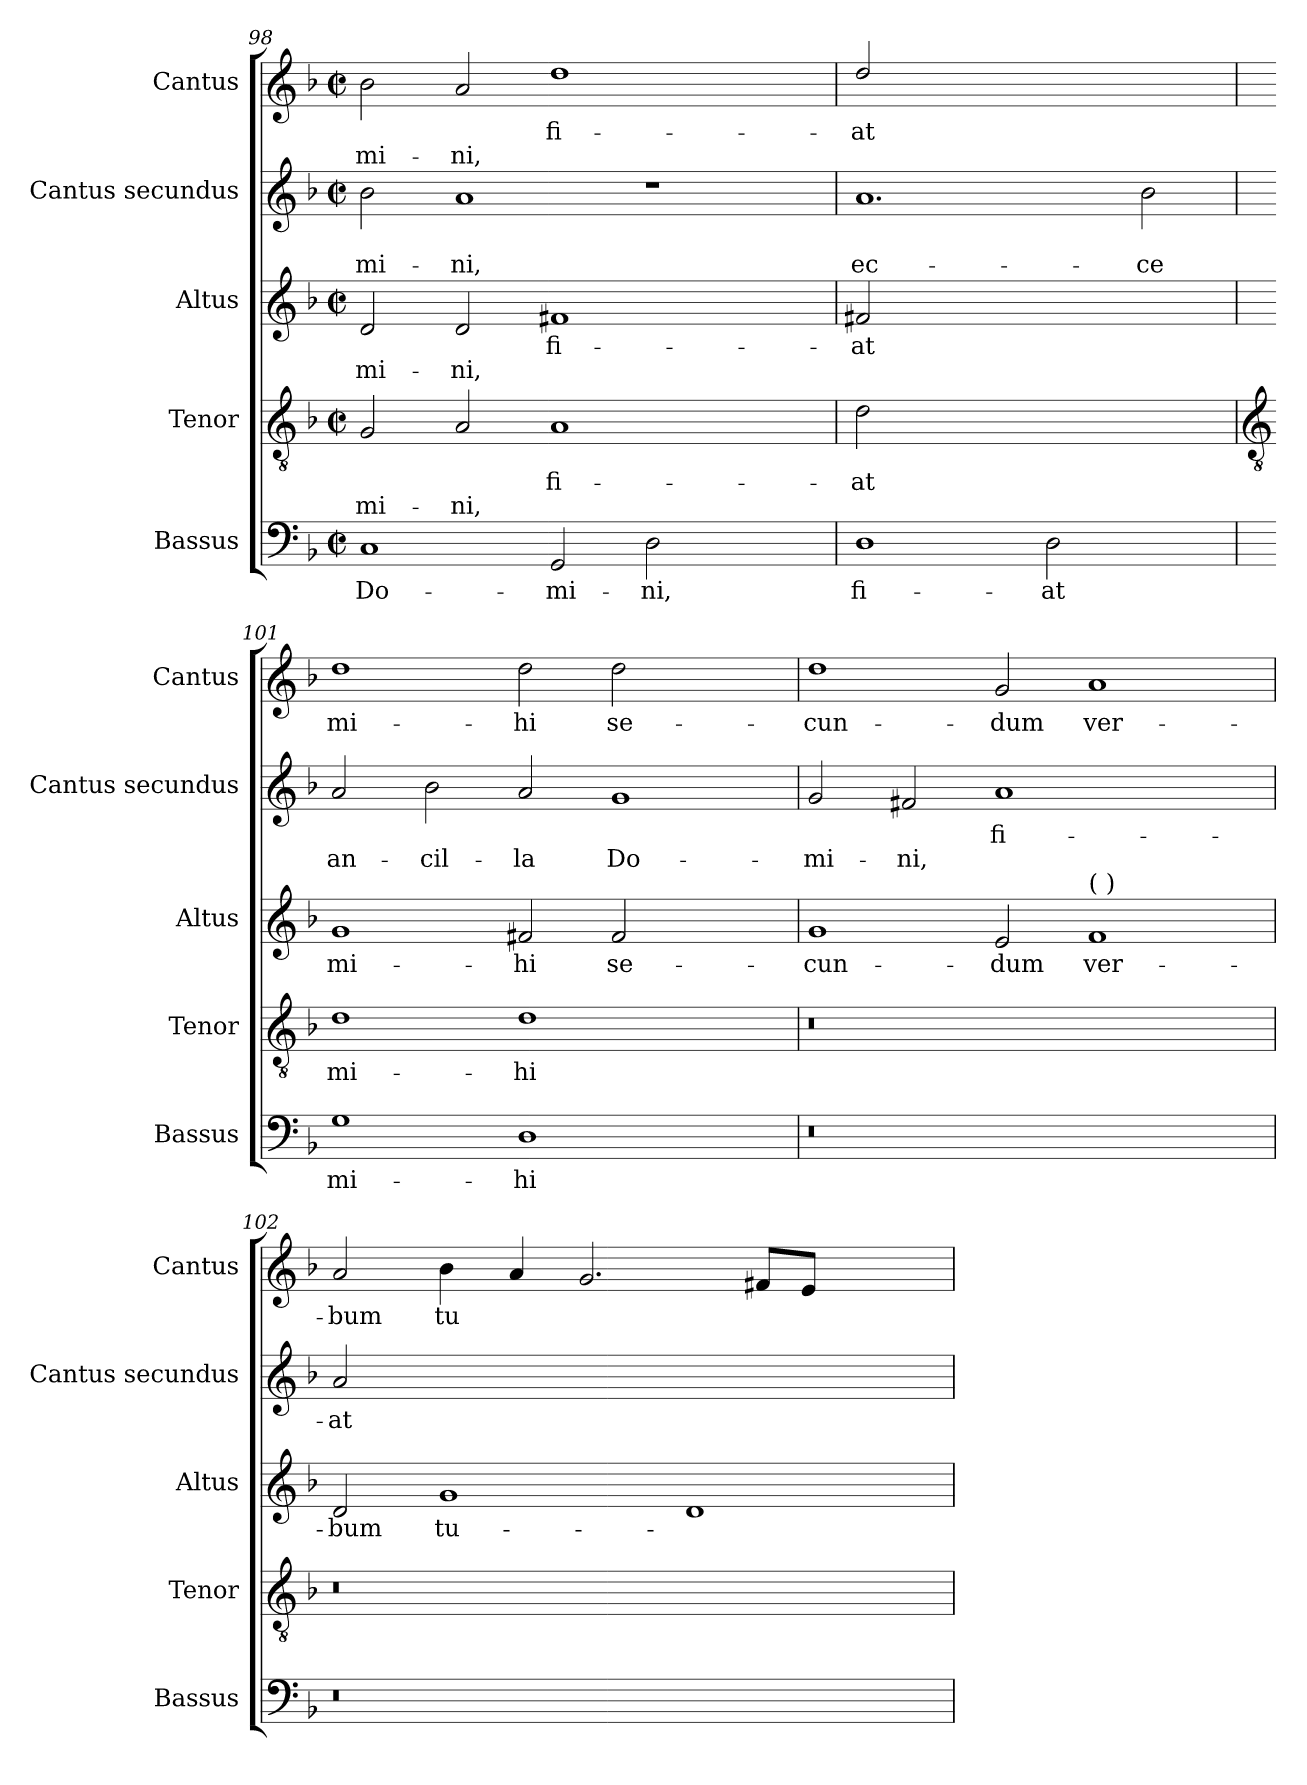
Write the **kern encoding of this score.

**kern	**text	**kern	**text	**text	**kern	**text	**text	**kern	**text	**text	**kern	**text	**text
*part5	*part5	*part4	*part4	*part4	*part3	*part3	*part3	*part2	*part2	*part2	*part1	*part1	*part1
*staff5	*staff5	*staff4	*staff4	*staff4	*staff3	*staff3	*staff3	*staff2	*staff2	*staff2	*staff1	*staff1	*staff1
*I"Bassus	*	*I"Tenor	*	*	*I"Altus	*	*	*I"Cantus secundus	*	*	*I"Cantus	*	*
*I'Bassus	*	*I'Tenor	*	*	*I'Altus	*	*	*I'Cantus secundus	*	*	*I'Cantus	*	*
*clefF4	*	*clefGv2	*	*	*clefG2	*	*	*clefG2	*	*	*clefG2	*	*
*k[b-]	*	*k[b-]	*	*	*k[b-]	*	*	*k[b-]	*	*	*k[b-]	*	*
*F:	*	*F:	*	*	*F:	*	*	*F:	*	*	*F:	*	*
*M4/2	*	*M4/2	*	*	*M4/2	*	*	*M4/2	*	*	*M4/2	*	*
*met(c|)	*	*met(c|)	*	*	*met(c|)	*	*	*met(c|)	*	*	*met(c|)	*	*
=98	=98	=98	=98	=98	=98	=98	=98	=98	=98	=98	=98	=98	=98
!	!LO:LY:b	!	!	!LO:LY:b	!	!	!LO:LY:b	!	!	!LO:LY:b	!	!	!LO:LY:b
*	*	*	*	*	*	*	*	*	*	*	*^	*	*
1C	Do-	2G	.	-mi-	2d	.	-mi-	2b-	.	-mi-	2b-	0ryy	.	-mi-
!	!	!	!	!LO:LY:b	!	!	!LO:LY:b	!	!	!LO:LY:b	!	!	!	!LO:LY:b
.	.	2A	.	-ni,	2d	.	-ni,	1a	.	-ni,	2a	.	.	-ni,
!	!LO:LY:b	!	!LO:LY:b	!	!	!LO:LY:b	!	!	!	!	!	!	!LO:LY:b	!
2GG	-mi-	1A	fi-	.	1f#X	fi-	.	.	.	.	1dd	.	fi-	.
!	!LO:LY:b	!	!	!	!	!	!	!	!	!	!	!	!	!
2D	-ni,	.	.	.	.	.	.	1r	.	.	.	.	.	.
2ryy	.	2ryy	.	.	2ryy	.	.	.	.	.	2ryy	2ryy	.	.
=100	=100	=100	=100	=100	=100	=100	=100	=100	=100	=100	=100	=100	=100	=100
!	!LO:LY:b	!	!LO:LY:b	!	!	!LO:LY:b	!	!	!	!LO:LY:b	!	!	!LO:LY:b	!
1D	fi-	2d	-at	.	2f#X	-at	.	1.a	.	ec-	2dd	0ryy	-at	.
.	.	1.ryy	.	.	1.ryy	.	.	.	.	.	1.ryy	.	.	.
!	!LO:LY:b	!	!	!	!	!	!	!	!	!	!	!	!	!
2D	-at	.	.	.	.	.	.	.	.	.	.	.	.	.
!	!	!	!	!	!	!	!	!	!	!LO:LY:b	!	!	!	!
2ryy	.	.	.	.	.	.	.	2b-	.	-ce	.	.	.	.
!!LO:LB:g=z	!!
=101	=101	=101	=101	=101	=101	=101	=101	=101	=101	=101	=101	=101	=101	=101
*	*	*clefGv2	*	*	*	*	*	*	*	*	*	*	*	*
!	!LO:LY:b	!	!LO:LY:b	!	!	!LO:LY:b	!	!	!	!LO:LY:b	!	!	!LO:LY:b	!
1G	mi-	1d	mi-	.	1g	mi-	.	2a	.	an-	1dd	1ryy	mi-	.
!	!	!	!	!	!	!	!	!	!	!LO:LY:b	!	!	!	!
.	.	.	.	.	.	.	.	2b-	.	-cil-	.	.	.	.
!	!LO:LY:b	!	!LO:LY:b	!	!	!LO:LY:b	!	!	!	!LO:LY:b	!	!	!LO:LY:b	!
1D	-hi	1d	-hi	.	2f#X	-hi	.	2a	.	-la	2dd	1ryy	-hi	.
!	!	!	!	!	!	!LO:LY:b	!	!	!	!LO:LY:b	!	!	!LO:LY:b	!
.	.	.	.	.	2f#	se-	.	1g	.	Do-	2dd	.	se-	.
2ryy	.	2ryy	.	.	2ryy	.	.	.	.	.	2ryy	2ryy	.	.
=102	=102	=102	=102	=102	=102	=102	=102	=102	=102	=102	=102	=102	=102	=102
!	!	!	!	!	!	!LO:LY:b	!	!	!	!LO:LY:b	!	!	!LO:LY:b	!
0r	.	0r	.	.	1g	-cun-	.	2g	.	-mi-	1dd	1ryy	-cun-	.
!	!	!	!	!	!	!	!	!	!	!LO:LY:b	!	!	!	!
.	.	.	.	.	.	.	.	2f#X	.	-ni,	.	.	.	.
!	!	!	!	!	!	!LO:LY:b	!	!	!LO:LY:b	!	!	!	!LO:LY:b	!
.	.	.	.	.	2e	-dum	.	1a	fi-	.	2g	2ryy	-dum	.
!	!	!	!	!	!LO:TX:a:t=(  )	!	!	!	!	!	!	!	!	!
!	!	!	!	!	!	!LO:LY:b	!	!	!	!	!	!	!LO:LY:b	!
.	.	.	.	.	1f	ver-	.	.	.	.	1a	2ryy	ver-	.
2ryy	.	2ryy	.	.	.	.	.	2ryy	.	.	.	2ryy	.	.
=102	=102	=102	=102	=102	=102	=102	=102	=102	=102	=102	=102	=102	=102	=102
!	!	!	!	!	!	!LO:LY:b	!	!	!LO:LY:b	!	!	!	!LO:LY:b	!
0r	.	0r	.	.	2d	-bum	.	2a	-at	.	2a	2ryy	-bum	.
!	!	!	!	!	!	!LO:LY:b	!	!	!	!	!	!	!LO:LY:b	!
.	.	.	.	.	1g	tu-	.	0ryy	.	.	4b-	0ryy	tu	.
.	.	.	.	.	.	.	.	.	.	.	4a	.	.	.
.	.	.	.	.	.	.	.	.	.	.	2.g	.	.	.
.	.	.	.	.	1d	.	.	.	.	.	.	.	.	.
.	.	.	.	.	.	.	.	.	.	.	8f#XL	.	.	.
.	.	.	.	.	.	.	.	.	.	.	8eJ	.	.	.
2ryy	.	2ryy	.	.	.	.	.	.	.	.	2ryy	.	.	.
*	*	*	*	*	*	*	*	*	*	*	*v	*v	*	*
=	=	=	=	=	=	=	=	=	=	=	=	=	=
*-	*-	*-	*-	*-	*-	*-	*-	*-	*-	*-	*-	*-	*-
